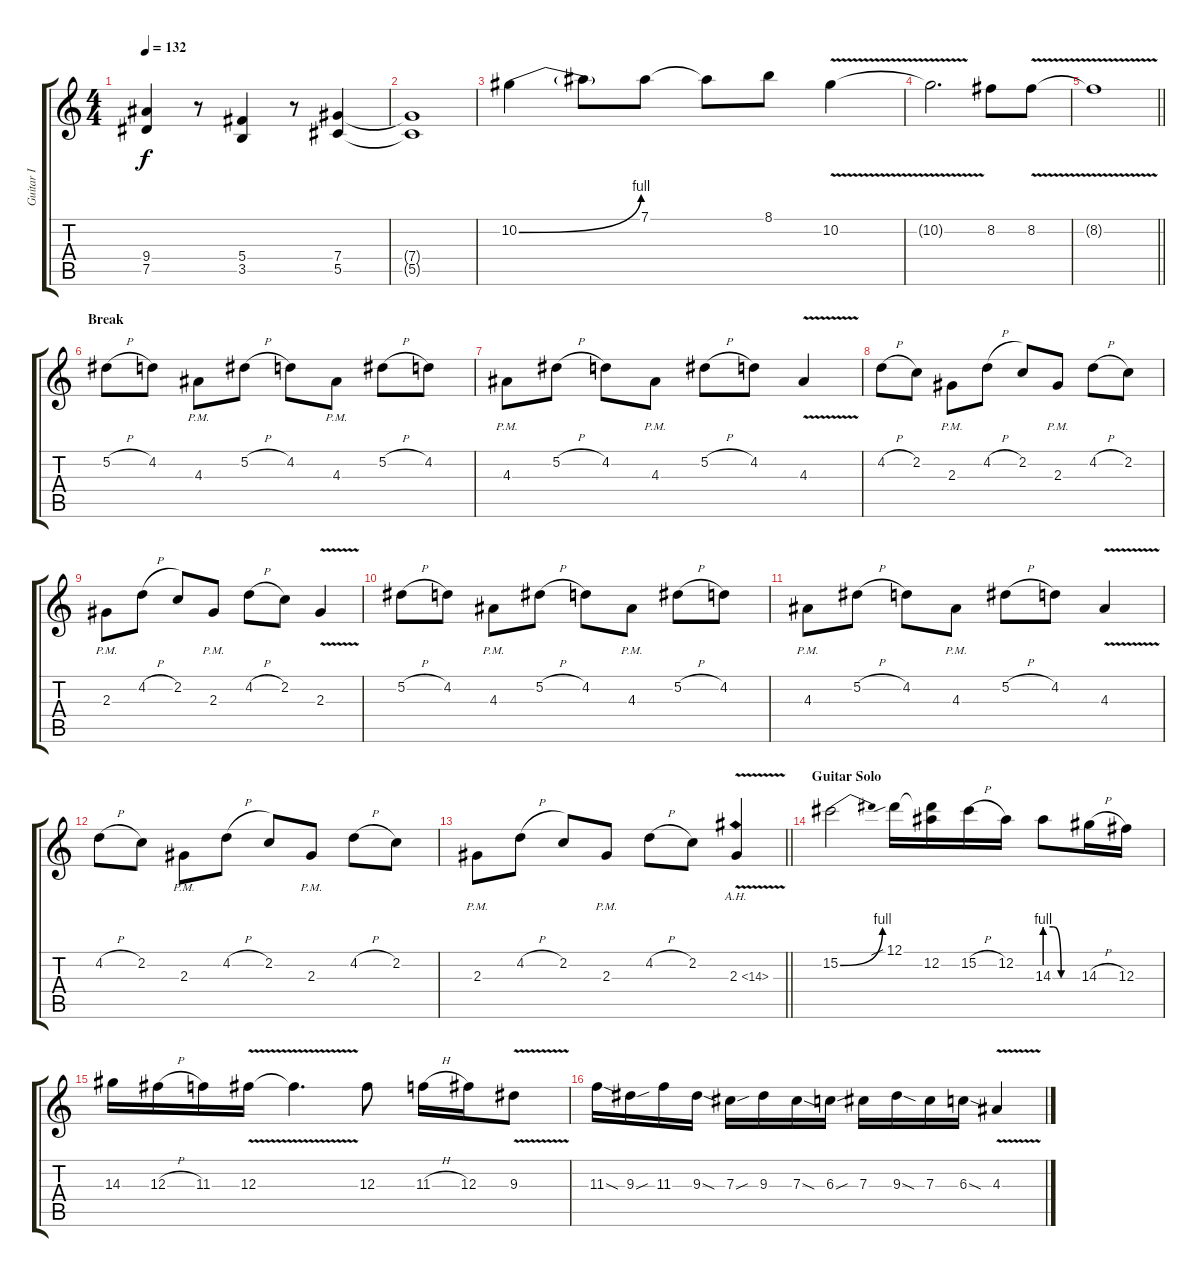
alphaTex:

\track ("Guitar I" "Guitar I") {instrument distortionguitar}
\staff {score tabs}
\tuning (Eb4 Bb3 Gb3 Db3 Ab2 Eb2) {hide}
\ts (4 4)
\tempo 132
\clef g2
\ks c
(9.4 7.5).4{dy f} r.8 (5.4 3.5).4 r.8 (7.4 5.5).4 |
(7.4{t} 5.5{t}).1 |
10.2{be (bend 0 0 60 4)}.4 10.2{t}.8 7.1.8 7.1{t}.8 8.1.8 10.2{v}.4 |
10.2{t}.2{d} 8.2.8 8.2{v}.8 |
\barLineRight lightlight
8.2{t}.1 |
\section ("" "Break")
5.2{h}.8 4.2.8 4.3{pm}.8 5.2{h}.8 4.2.8 4.3{pm}.8 5.2{h}.8 4.2.8 |
4.3{pm}.8 5.2{h}.8 4.2.8 4.3{pm}.8 5.2{h}.8 4.2.8 4.3{v}.4 |
4.2{h}.8 2.2.8 2.3{pm}.8 4.2{h}.8 2.2.8 2.3{pm}.8 4.2{h}.8 2.2.8 |
2.3{pm}.8 4.2{h}.8 2.2.8 2.3{pm}.8 4.2{h}.8 2.2.8 2.3{v}.4 |
5.2{h}.8 4.2.8 4.3{pm}.8 5.2{h}.8 4.2.8 4.3{pm}.8 5.2{h}.8 4.2.8 |
4.3{pm}.8 5.2{h}.8 4.2.8 4.3{pm}.8 5.2{h}.8 4.2.8 4.3{v}.4 |
4.2{h}.8 2.2.8 2.3{pm}.8 4.2{h}.8 2.2.8 2.3{pm}.8 4.2{h}.8 2.2.8 |
\barLineRight lightlight
2.3{pm}.8 4.2{h}.8 2.2.8 2.3{pm}.8 4.2{h}.8 2.2.8 2.3{ah 12 v}.4 |
\section ("" "Guitar Solo")
15.2{be (bend 0 0 60 4)}.2 12.1{sib}.16 (12.1{t} 12.2).16 15.2{h}.16 12.2.16 14.3{be (custom 0 4 15 4 30 0 60 0)}.8 14.3{h}.16 12.3.16 |
14.3.16 12.3{h}.16 11.3.16 12.3{v}.16 12.3{t}.4{d} 12.3.8 11.3{h}.16 12.3.16 9.3{v}.8 |
11.3{sod}.16 9.3{sou}.16 11.3.16 9.3{sod}.16 7.3{sou}.16 9.3.16 7.3{sod}.16 6.3{sou}.16 7.3.16 9.3{sod}.16 7.3.16 6.3{sod}.16 4.3{v}.4
